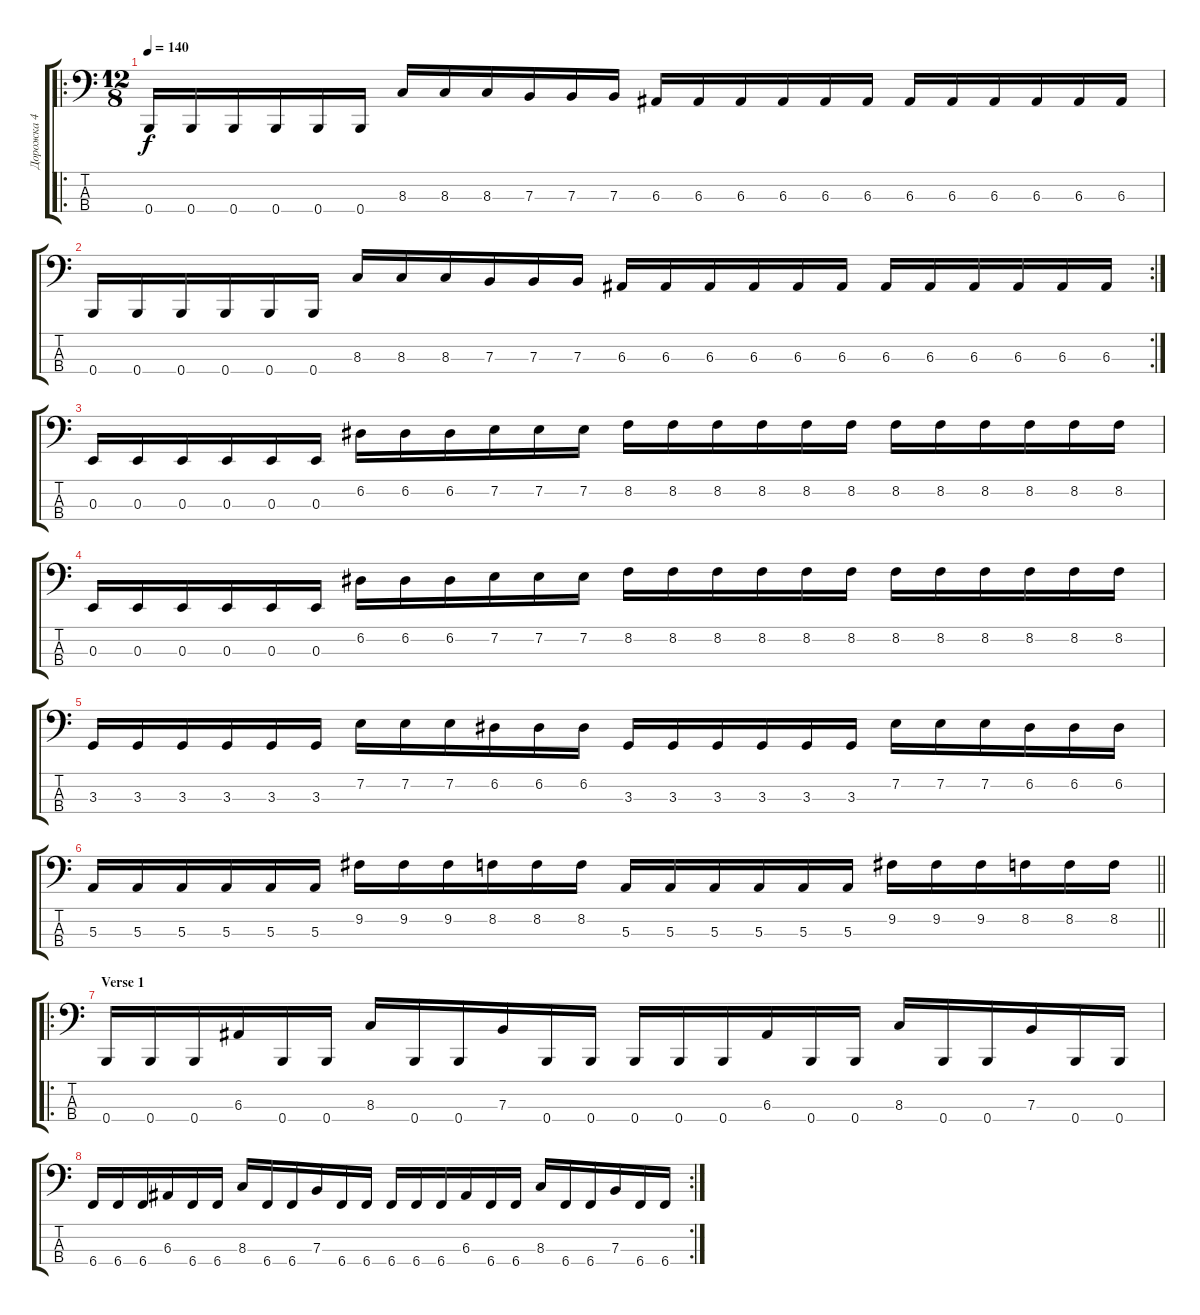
\track ("Дорожка 4" "Дорожка 4") {instrument electricbasspick}
\staff {score tabs}
\tuning (D2 A1 E1 B0) {hide}
\ro
\ts (12 8)
\tempo 140
\clef f4
\ks c
0.4.16{dy f} 0.4.16 0.4.16 0.4.16 0.4.16 0.4.16 8.3.16 8.3.16 8.3.16 7.3.16 7.3.16 7.3.16 6.3.16 6.3.16 6.3.16 6.3.16 6.3.16 6.3.16 6.3.16 6.3.16 6.3.16 6.3.16 6.3.16 6.3.16 |
\rc 2
0.4.16 0.4.16 0.4.16 0.4.16 0.4.16 0.4.16 8.3.16 8.3.16 8.3.16 7.3.16 7.3.16 7.3.16 6.3.16 6.3.16 6.3.16 6.3.16 6.3.16 6.3.16 6.3.16 6.3.16 6.3.16 6.3.16 6.3.16 6.3.16 |
0.3.16 0.3.16 0.3.16 0.3.16 0.3.16 0.3.16 6.2.16 6.2.16 6.2.16 7.2.16 7.2.16 7.2.16 8.2.16 8.2.16 8.2.16 8.2.16 8.2.16 8.2.16 8.2.16 8.2.16 8.2.16 8.2.16 8.2.16 8.2.16 |
0.3.16 0.3.16 0.3.16 0.3.16 0.3.16 0.3.16 6.2.16 6.2.16 6.2.16 7.2.16 7.2.16 7.2.16 8.2.16 8.2.16 8.2.16 8.2.16 8.2.16 8.2.16 8.2.16 8.2.16 8.2.16 8.2.16 8.2.16 8.2.16 |
3.3.16 3.3.16 3.3.16 3.3.16 3.3.16 3.3.16 7.2.16 7.2.16 7.2.16 6.2.16 6.2.16 6.2.16 3.3.16 3.3.16 3.3.16 3.3.16 3.3.16 3.3.16 7.2.16 7.2.16 7.2.16 6.2.16 6.2.16 6.2.16 |
\barLineRight lightlight
5.3.16 5.3.16 5.3.16 5.3.16 5.3.16 5.3.16 9.2.16 9.2.16 9.2.16 8.2.16 8.2.16 8.2.16 5.3.16 5.3.16 5.3.16 5.3.16 5.3.16 5.3.16 9.2.16 9.2.16 9.2.16 8.2.16 8.2.16 8.2.16 |
\ro
\section ("" "Verse 1")
0.4.16 0.4.16 0.4.16 6.3.16 0.4.16 0.4.16 8.3.16 0.4.16 0.4.16 7.3.16 0.4.16 0.4.16 0.4.16 0.4.16 0.4.16 6.3.16 0.4.16 0.4.16 8.3.16 0.4.16 0.4.16 7.3.16 0.4.16 0.4.16 |
\rc 2
6.4.16 6.4.16 6.4.16 6.3.16 6.4.16 6.4.16 8.3.16 6.4.16 6.4.16 7.3.16 6.4.16 6.4.16 6.4.16 6.4.16 6.4.16 6.3.16 6.4.16 6.4.16 8.3.16 6.4.16 6.4.16 7.3.16 6.4.16 6.4.16
